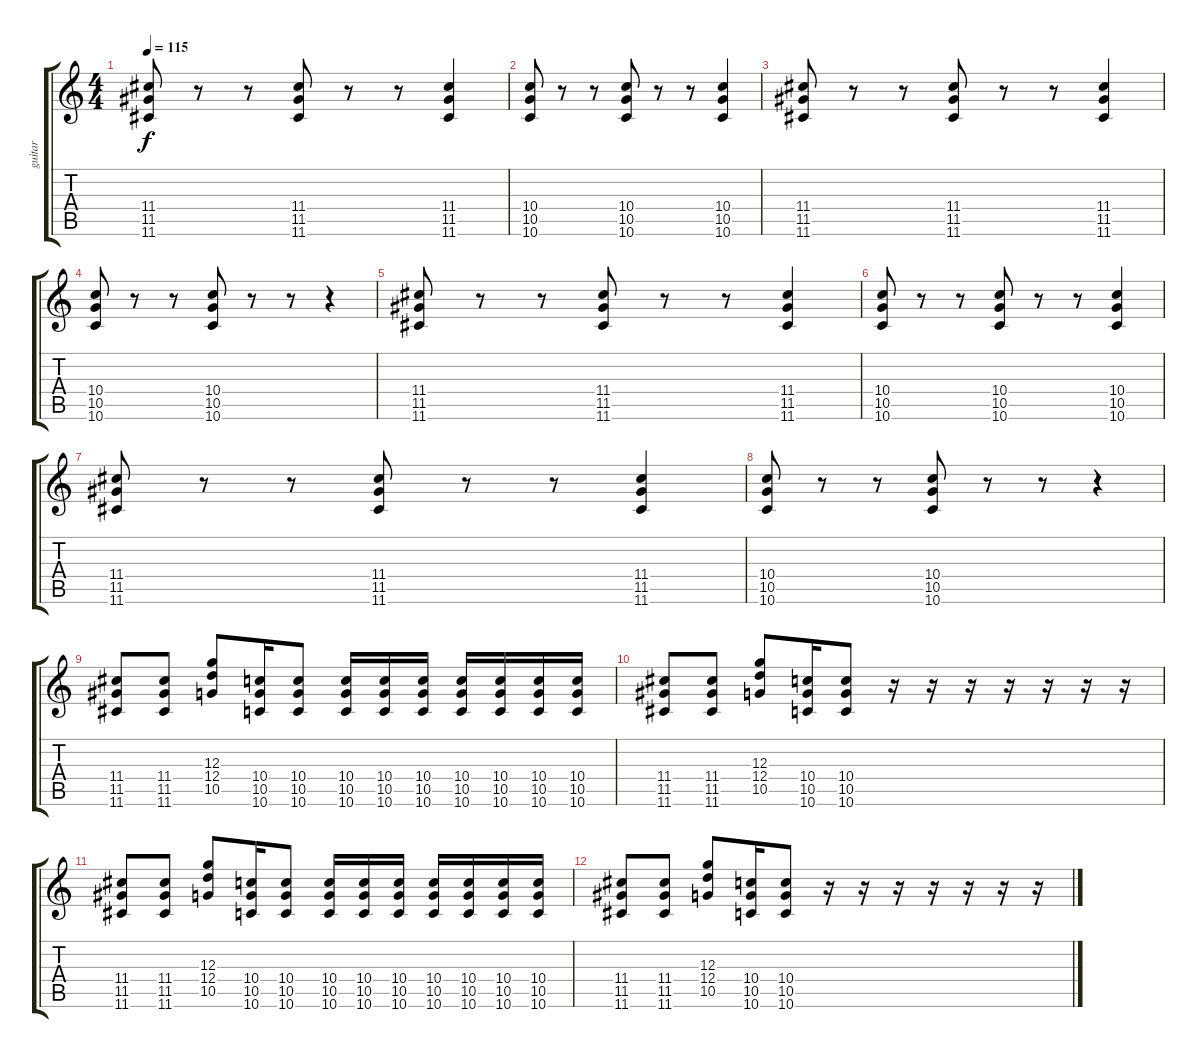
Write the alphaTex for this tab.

\track ("guitar" "guitar") {instrument distortionguitar}
\staff {score tabs}
\tuning (E4 B3 G3 D3 A2 D2) {hide}
\ts (4 4)
\tempo 115
\clef g2
\ks c
(11.4 11.5 11.6).8{dy f} r.8 r.8 (11.4 11.5 11.6).8 r.8 r.8 (11.4 11.5 11.6).4 |
(10.4 10.5 10.6).8 r.8 r.8 (10.4 10.5 10.6).8 r.8 r.8 (10.4 10.5 10.6).4 |
(11.4 11.5 11.6).8 r.8 r.8 (11.4 11.5 11.6).8 r.8 r.8 (11.4 11.5 11.6).4 |
(10.4 10.5 10.6).8 r.8 r.8 (10.4 10.5 10.6).8 r.8 r.8 r.4 |
(11.4 11.5 11.6).8 r.8 r.8 (11.4 11.5 11.6).8 r.8 r.8 (11.4 11.5 11.6).4 |
(10.4 10.5 10.6).8 r.8 r.8 (10.4 10.5 10.6).8 r.8 r.8 (10.4 10.5 10.6).4 |
(11.4 11.5 11.6).8 r.8 r.8 (11.4 11.5 11.6).8 r.8 r.8 (11.4 11.5 11.6).4 |
(10.4 10.5 10.6).8 r.8 r.8 (10.4 10.5 10.6).8 r.8 r.8 r.4 |
(11.4 11.5 11.6).8 (11.4 11.5 11.6).8 (12.3 12.4 10.5).8 (10.4 10.5 10.6).16 (10.4 10.5 10.6).8 (10.4 10.5 10.6).16 (10.4 10.5 10.6).16 (10.4 10.5 10.6).16 (10.4 10.5 10.6).16 (10.4 10.5 10.6).16 (10.4 10.5 10.6).16 (10.4 10.5 10.6).16 |
(11.4 11.5 11.6).8 (11.4 11.5 11.6).8 (12.3 12.4 10.5).8 (10.4 10.5 10.6).16 (10.4 10.5 10.6).8 r.16 r.16 r.16 r.16 r.16 r.16 r.16 |
(11.4 11.5 11.6).8 (11.4 11.5 11.6).8 (12.3 12.4 10.5).8 (10.4 10.5 10.6).16 (10.4 10.5 10.6).8 (10.4 10.5 10.6).16 (10.4 10.5 10.6).16 (10.4 10.5 10.6).16 (10.4 10.5 10.6).16 (10.4 10.5 10.6).16 (10.4 10.5 10.6).16 (10.4 10.5 10.6).16 |
(11.4 11.5 11.6).8 (11.4 11.5 11.6).8 (12.3 12.4 10.5).8 (10.4 10.5 10.6).16 (10.4 10.5 10.6).8 r.16 r.16 r.16 r.16 r.16 r.16 r.16
